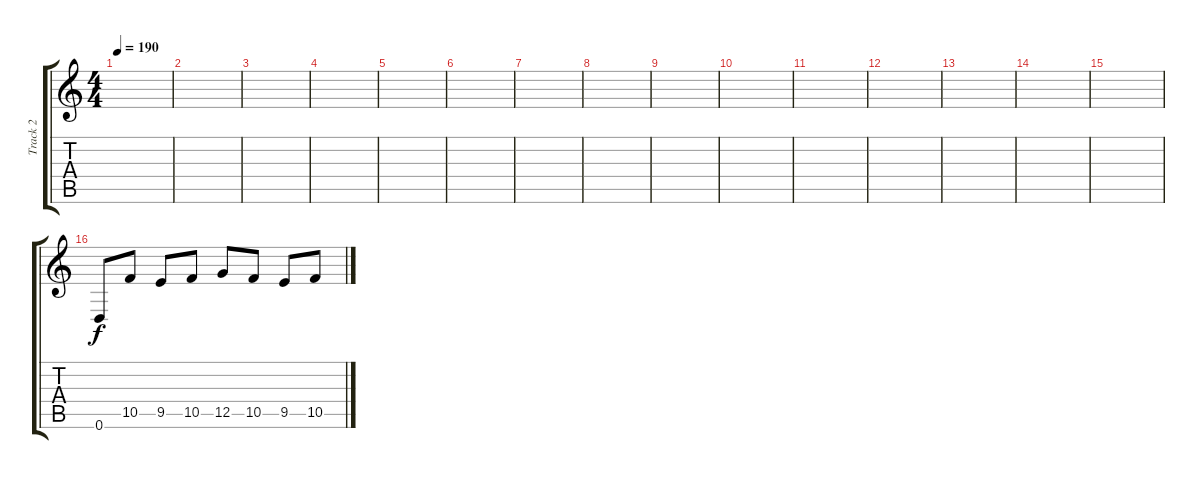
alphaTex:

\track ("Track 2" "Track 2") {instrument distortionguitar}
\staff {score tabs}
\tuning (D4 A3 F3 C3 G2 D2) {hide}
\ts (4 4)
\tempo 190
\clef g2
\ks c
|
|
|
|
|
|
|
|
|
|
|
|
|
|
|
0.6.8 10.5.8 9.5.8 10.5.8 12.5.8 10.5.8 9.5.8 10.5.8
